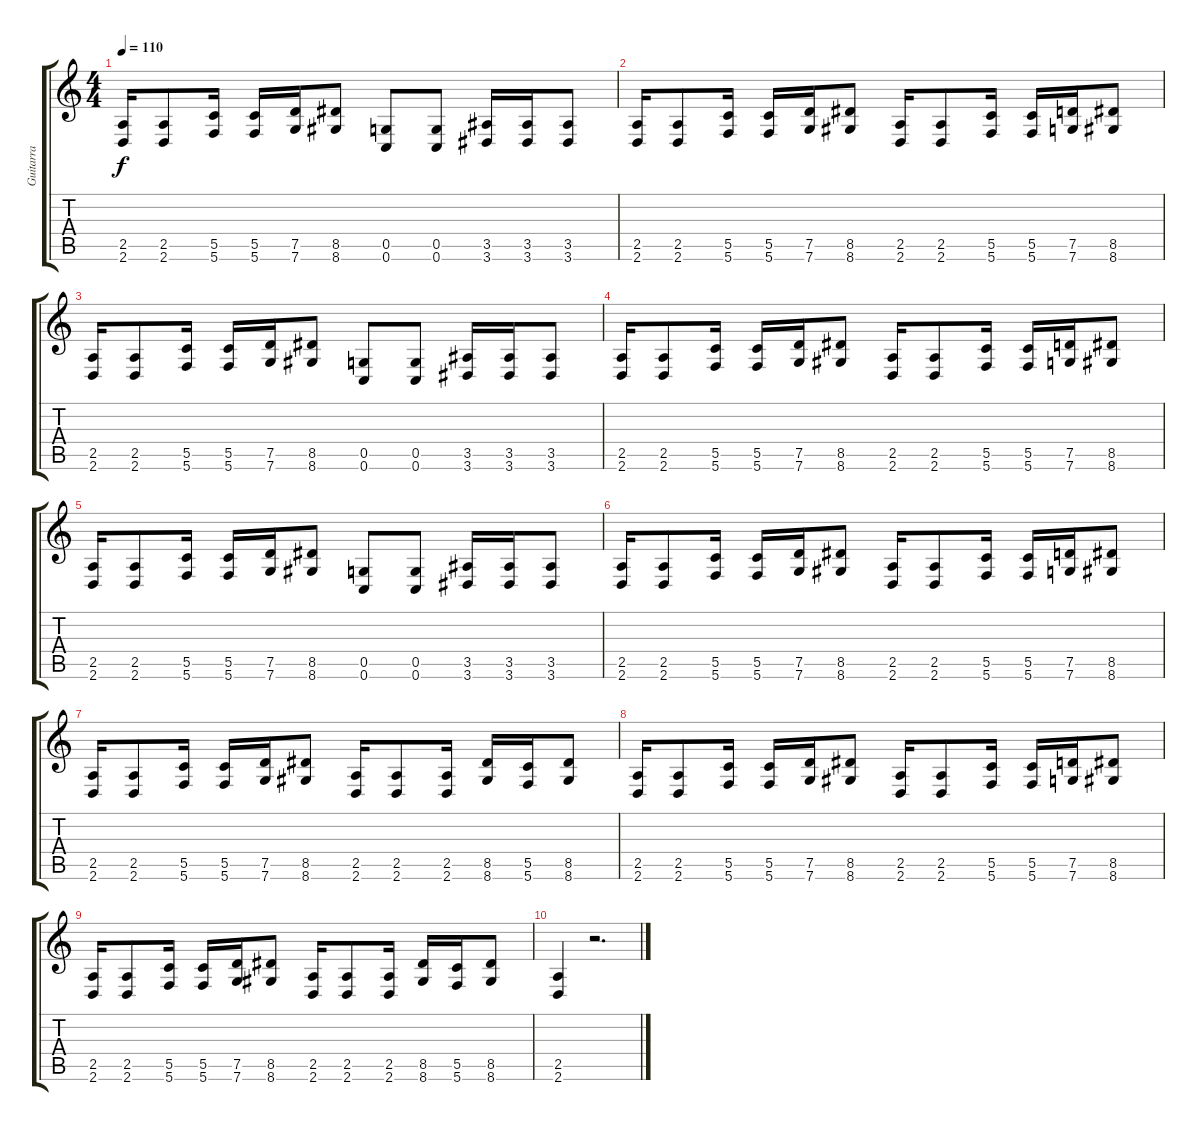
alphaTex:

\track ("Guitarra" "Guitarra") {instrument distortionguitar}
\staff {score tabs}
\tuning (D4 A3 F3 C3 G2 C2) {hide}
\ts (4 4)
\tempo 110
\clef g2
\ks c
(2.5 2.6).16{dy f} (2.5 2.6).8 (5.5 5.6).16 (5.5 5.6).16 (7.5 7.6).16 (8.5 8.6).8 (0.5 0.6).8 (0.5 0.6).8 (3.5 3.6).16 (3.5 3.6).16 (3.5 3.6).8 |
(2.5 2.6).16 (2.5 2.6).8 (5.5 5.6).16 (5.5 5.6).16 (7.5 7.6).16 (8.5 8.6).8 (2.5 2.6).16 (2.5 2.6).8 (5.5 5.6).16 (5.5 5.6).16 (7.5 7.6).16 (8.5 8.6).8 |
(2.5 2.6).16 (2.5 2.6).8 (5.5 5.6).16 (5.5 5.6).16 (7.5 7.6).16 (8.5 8.6).8 (0.5 0.6).8 (0.5 0.6).8 (3.5 3.6).16 (3.5 3.6).16 (3.5 3.6).8 |
(2.5 2.6).16 (2.5 2.6).8 (5.5 5.6).16 (5.5 5.6).16 (7.5 7.6).16 (8.5 8.6).8 (2.5 2.6).16 (2.5 2.6).8 (5.5 5.6).16 (5.5 5.6).16 (7.5 7.6).16 (8.5 8.6).8 |
(2.5 2.6).16 (2.5 2.6).8 (5.5 5.6).16 (5.5 5.6).16 (7.5 7.6).16 (8.5 8.6).8 (0.5 0.6).8 (0.5 0.6).8 (3.5 3.6).16 (3.5 3.6).16 (3.5 3.6).8 |
(2.5 2.6).16 (2.5 2.6).8 (5.5 5.6).16 (5.5 5.6).16 (7.5 7.6).16 (8.5 8.6).8 (2.5 2.6).16 (2.5 2.6).8 (5.5 5.6).16 (5.5 5.6).16 (7.5 7.6).16 (8.5 8.6).8 |
(2.5 2.6).16 (2.5 2.6).8 (5.5 5.6).16 (5.5 5.6).16 (7.5 7.6).16 (8.5 8.6).8 (2.5 2.6).16 (2.5 2.6).8 (2.5 2.6).16 (8.5 8.6).16 (5.5 5.6).16 (8.5 8.6).8 |
(2.5 2.6).16 (2.5 2.6).8 (5.5 5.6).16 (5.5 5.6).16 (7.5 7.6).16 (8.5 8.6).8 (2.5 2.6).16 (2.5 2.6).8 (5.5 5.6).16 (5.5 5.6).16 (7.5 7.6).16 (8.5 8.6).8 |
(2.5 2.6).16 (2.5 2.6).8 (5.5 5.6).16 (5.5 5.6).16 (7.5 7.6).16 (8.5 8.6).8 (2.5 2.6).16 (2.5 2.6).8 (2.5 2.6).16 (8.5 8.6).16 (5.5 5.6).16 (8.5 8.6).8 |
(2.5 2.6).4 r.2{d}
